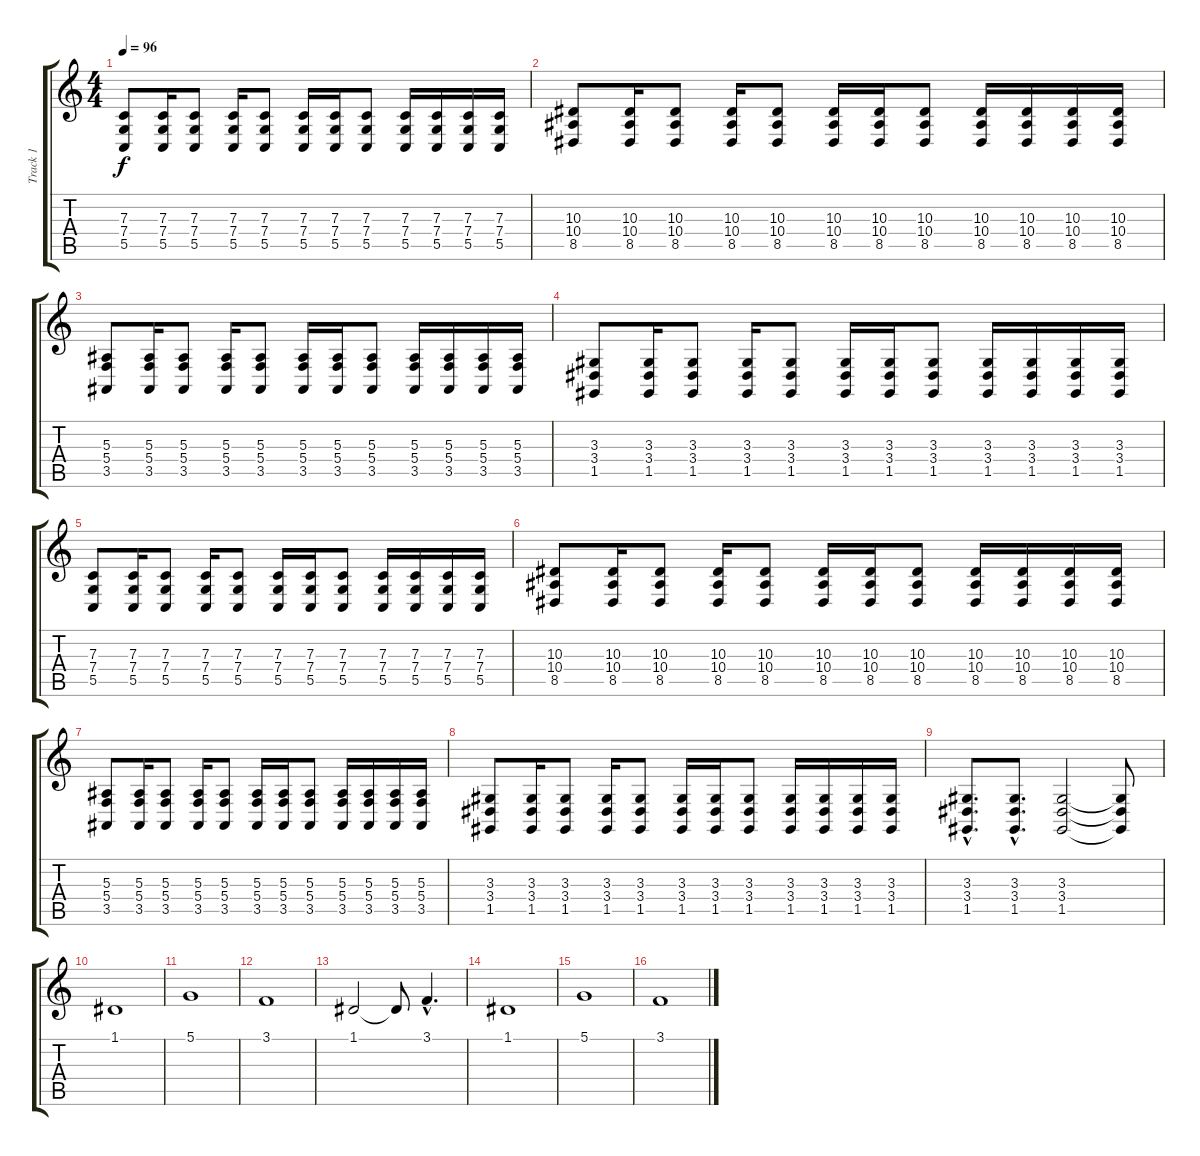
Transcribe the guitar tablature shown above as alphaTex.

\track ("Track 1" "Track 1") {instrument violin}
\staff {score tabs}
\tuning (D4 A3 F3 C3 G2 C2) {hide}
\ts (4 4)
\tempo 96
\clef g2
\ks c
(7.3 7.4 5.5).8{dy f instrument distortionguitar} (7.3 7.4 5.5).16 (7.3 7.4 5.5).8 (7.3 7.4 5.5).16 (7.3 7.4 5.5).8 (7.3 7.4 5.5).16 (7.3 7.4 5.5).16 (7.3 7.4 5.5).8 (7.3 7.4 5.5).16 (7.3 7.4 5.5).16 (7.3 7.4 5.5).16 (7.3 7.4 5.5).16 |
(10.3 10.4 8.5).8 (10.3 10.4 8.5).16 (10.3 10.4 8.5).8 (10.3 10.4 8.5).16 (10.3 10.4 8.5).8 (10.3 10.4 8.5).16 (10.3 10.4 8.5).16 (10.3 10.4 8.5).8 (10.3 10.4 8.5).16 (10.3 10.4 8.5).16 (10.3 10.4 8.5).16 (10.3 10.4 8.5).16 |
(5.3 5.4 3.5).8 (5.3 5.4 3.5).16 (5.3 5.4 3.5).8 (5.3 5.4 3.5).16 (5.3 5.4 3.5).8 (5.3 5.4 3.5).16 (5.3 5.4 3.5).16 (5.3 5.4 3.5).8 (5.3 5.4 3.5).16 (5.3 5.4 3.5).16 (5.3 5.4 3.5).16 (5.3 5.4 3.5).16 |
(3.3 3.4 1.5).8 (3.3 3.4 1.5).16 (3.3 3.4 1.5).8 (3.3 3.4 1.5).16 (3.3 3.4 1.5).8 (3.3 3.4 1.5).16 (3.3 3.4 1.5).16 (3.3 3.4 1.5).8 (3.3 3.4 1.5).16 (3.3 3.4 1.5).16 (3.3 3.4 1.5).16 (3.3 3.4 1.5).16 |
(7.3 7.4 5.5).8 (7.3 7.4 5.5).16 (7.3 7.4 5.5).8 (7.3 7.4 5.5).16 (7.3 7.4 5.5).8 (7.3 7.4 5.5).16 (7.3 7.4 5.5).16 (7.3 7.4 5.5).8 (7.3 7.4 5.5).16 (7.3 7.4 5.5).16 (7.3 7.4 5.5).16 (7.3 7.4 5.5).16 |
(10.3 10.4 8.5).8 (10.3 10.4 8.5).16 (10.3 10.4 8.5).8 (10.3 10.4 8.5).16 (10.3 10.4 8.5).8 (10.3 10.4 8.5).16 (10.3 10.4 8.5).16 (10.3 10.4 8.5).8 (10.3 10.4 8.5).16 (10.3 10.4 8.5).16 (10.3 10.4 8.5).16 (10.3 10.4 8.5).16 |
(5.3 5.4 3.5).8 (5.3 5.4 3.5).16 (5.3 5.4 3.5).8 (5.3 5.4 3.5).16 (5.3 5.4 3.5).8 (5.3 5.4 3.5).16 (5.3 5.4 3.5).16 (5.3 5.4 3.5).8 (5.3 5.4 3.5).16 (5.3 5.4 3.5).16 (5.3 5.4 3.5).16 (5.3 5.4 3.5).16 |
(3.3 3.4 1.5).8 (3.3 3.4 1.5).16 (3.3 3.4 1.5).8 (3.3 3.4 1.5).16 (3.3 3.4 1.5).8 (3.3 3.4 1.5).16 (3.3 3.4 1.5).16 (3.3 3.4 1.5).8 (3.3 3.4 1.5).16 (3.3 3.4 1.5).16 (3.3 3.4 1.5).16 (3.3 3.4 1.5).16 |
(3.3{hac} 3.4{hac} 1.5{hac}).8{d} (3.3{hac} 3.4{hac} 1.5{hac}).8{d} (3.3 3.4 1.5).2 (3.3{t} 3.4{t} 1.5{t}).8 |
1.1.1 |
5.1.1 |
3.1.1 |
1.1.2 1.1{t}.8 3.1{hac}.4{d} |
1.1.1 |
5.1.1 |
3.1.1
